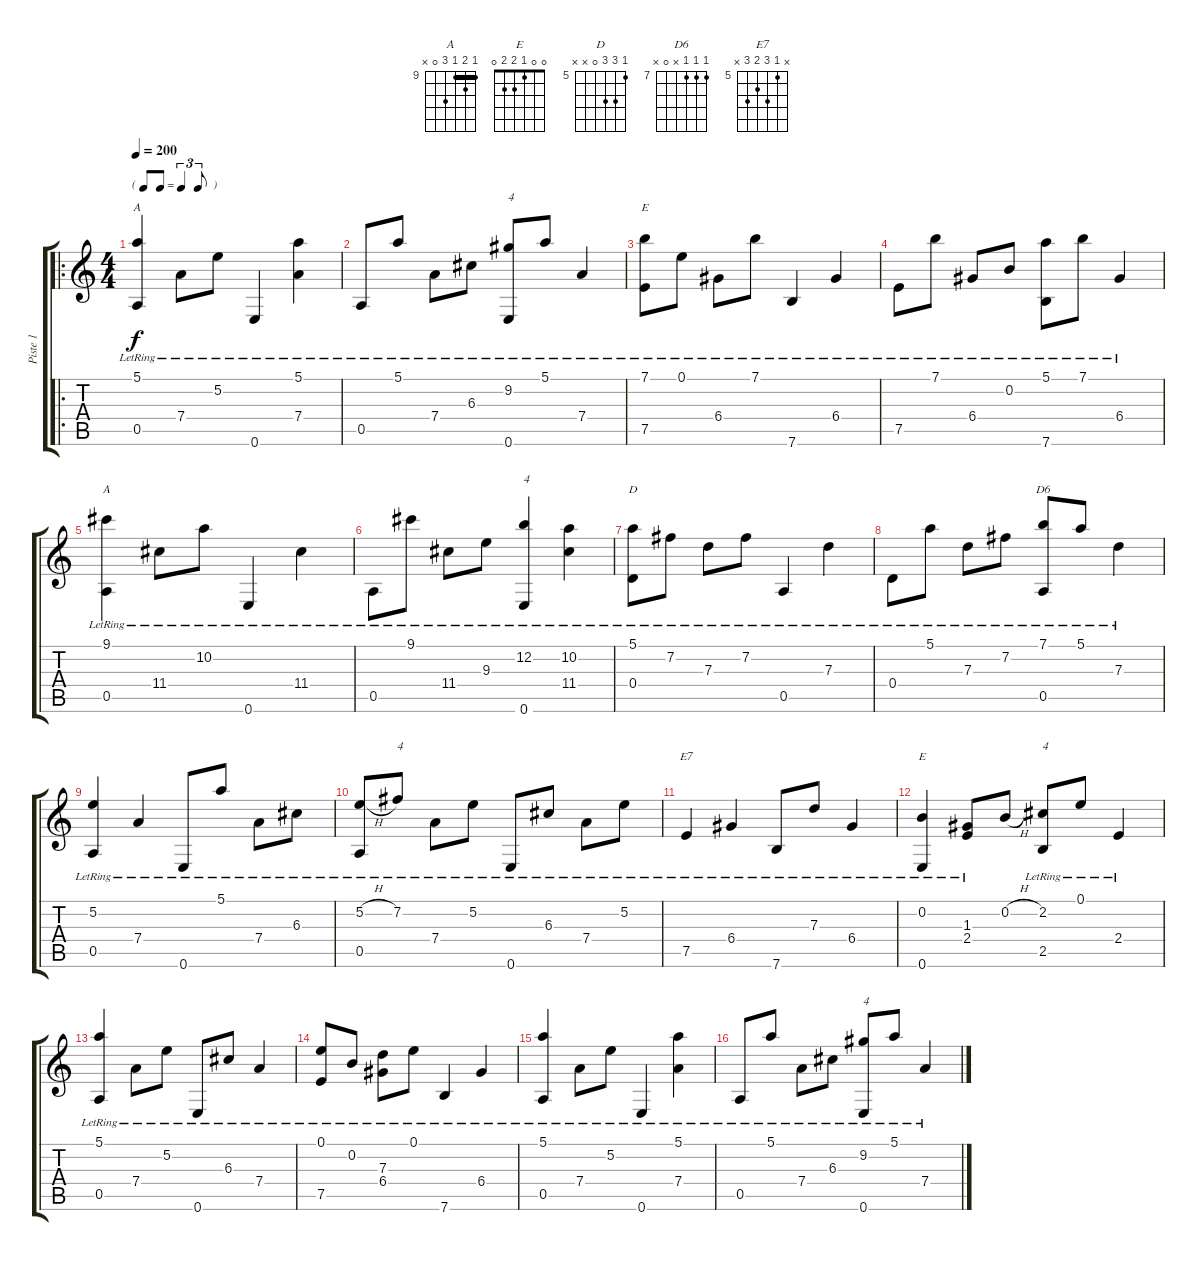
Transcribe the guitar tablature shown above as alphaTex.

\track ("Piste 1" "Piste 1") {instrument acousticguitarnylon}
\staff {score tabs}
\tuning (E4 B3 G3 D3 A2 E2) {hide}
\chord ("A" 5 5 6 7 0 x) {firstfret 5 barre 5}
\chord ("E" 7 0 x 6 7 0) {firstfret 6}
\chord ("A" 9 10 9 11 0 x) {firstfret 9 barre 9}
\chord ("D" 5 7 7 0 x x) {firstfret 5}
\chord ("D6" 7 7 7 x 0 x) {firstfret 7}
\chord ("E7" x 5 7 6 7 x) {firstfret 5}
\chord ("E" 0 0 1 2 2 0)
\ro
\ts (4 4)
\tf triplet8th
\tempo 200
\clef g2
\ks c
(5.1{lr} 0.5{lr}).4{ch "A" dy f} 7.4{lr}.8 5.2{lr}.8 0.6{lr}.4 (5.1{lr} 7.4{lr}).4 |
0.5{lr}.8 5.1{lr}.8 7.4{lr}.8 6.3{lr}.8 (9.2{lr} 0.6{lr}).8{txt "4"} 5.1{lr}.8 7.4{lr}.4 |
(7.1{lr} 7.5{lr}).8{ch "E"} 0.1{lr}.8 6.4{lr}.8 7.1{lr}.8 7.6{lr}.4 6.4{lr}.4 |
7.5{lr}.8 7.1{lr}.8 6.4{lr}.8 0.2{lr}.8 (5.1{lr} 7.6{lr}).8 7.1{lr}.8 6.4{lr}.4 |
(9.1{lr} 0.5{lr}).4{ch "A"} 11.4{lr}.8 10.2{lr}.8 0.6{lr}.4 11.4{lr}.4 |
0.5{lr}.8 9.1{lr}.8 11.4{lr}.8 9.3{lr}.8 (12.2{lr} 0.6{lr}).4{txt "4"} (10.2{lr} 11.4{lr}).4 |
(5.1{lr} 0.4{lr}).8{ch "D"} 7.2{lr}.8 7.3{lr}.8 7.2{lr}.8 0.5{lr}.4 7.3{lr}.4 |
0.4{lr}.8 5.1{lr}.8 7.3{lr}.8 7.2{lr}.8 (7.1{lr} 0.5{lr}).8{ch "D6"} 5.1{lr}.8 7.3{lr}.4 |
(5.2{lr} 0.5{lr}).4 7.4{lr}.4 0.6{lr}.8 5.1{lr}.8 7.4{lr}.8 6.3{lr}.8 |
(5.2{h} 0.5{lr}).8 7.2{lr}.8{txt "4"} 7.4{lr}.8 5.2{lr}.8 0.6{lr}.8 6.3{lr}.8 7.4{lr}.8 5.2{lr}.8 |
7.5{lr}.4{ch "E7"} 6.4{lr}.4 7.6{lr}.8 7.3{lr}.8 6.4{lr}.4 |
(0.2{lr} 0.6{lr}).4{ch "E"} (1.3{lr} 2.4{lr}).8 0.2{h}.8 (2.2{lr} 2.5{lr}).8{txt "4"} 0.1{lr}.8 2.4{lr}.4 |
(5.1{lr} 0.5{lr}).4 7.4{lr}.8 5.2{lr}.8 0.6{lr}.8 6.3{lr}.8 7.4{lr}.4 |
(0.1{lr} 7.5{lr}).8 0.2{lr}.8 (7.3{lr} 6.4{lr}).8 0.1{lr}.8 7.6{lr}.4 6.4{lr}.4 |
(5.1{lr} 0.5{lr}).4 7.4{lr}.8 5.2{lr}.8 0.6{lr}.4 (5.1{lr} 7.4{lr}).4 |
0.5{lr}.8 5.1{lr}.8 7.4{lr}.8 6.3{lr}.8 (9.2{lr} 0.6{lr}).8{txt "4"} 5.1{lr}.8 7.4{lr}.4
